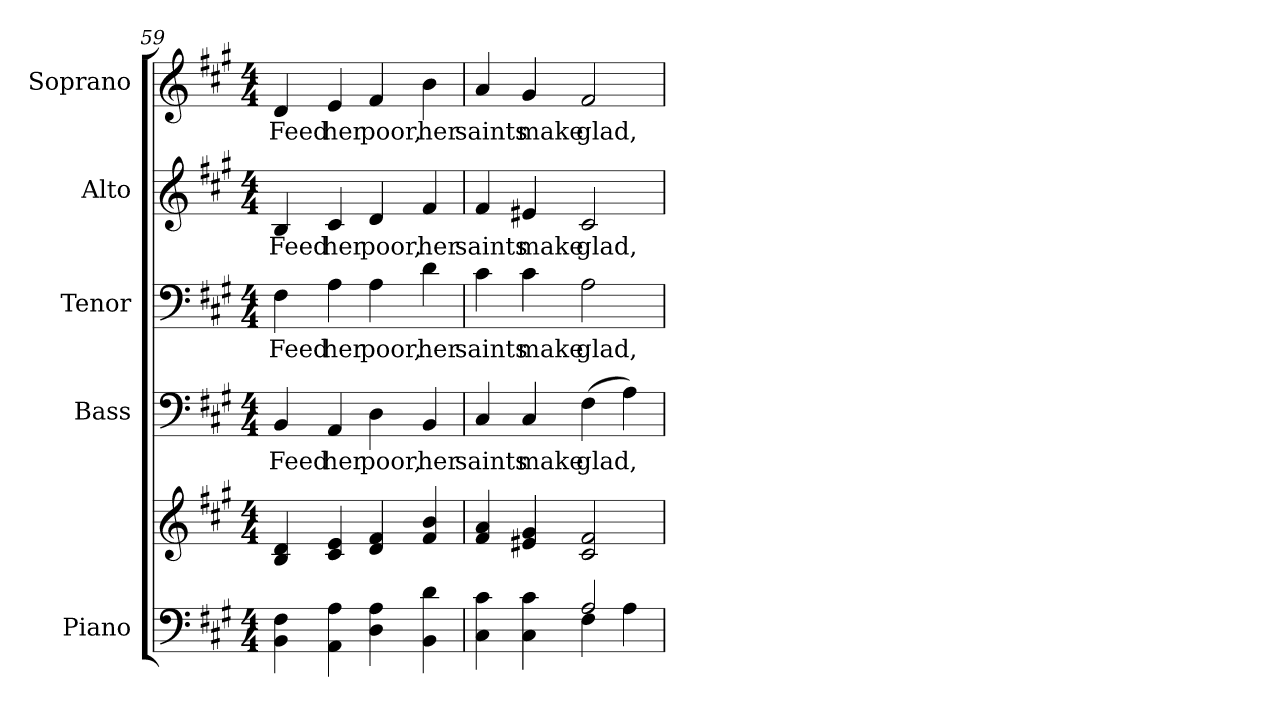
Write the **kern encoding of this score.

**kern	**kern	**kern	**text	**kern	**text	**kern	**text	**kern	**text
*part5	*part5	*part4	*part4	*part3	*part3	*part2	*part2	*part1	*part1
*staff6	*staff5	*staff4	*staff4	*staff3	*staff3	*staff2	*staff2	*staff1	*staff1
*I"Piano	*	*I"Bass	*	*I"Tenor	*	*I"Alto	*	*I"Soprano	*
*I'Pno.	*	*I'B.	*	*I'T.	*	*I'A.	*	*I'S.	*
!!LO:PB:g=z
*clefF4	*clefG2	*clefF4	*	*clefF4	*	*clefG2	*	*clefG2	*
*k[f#c#g#]	*k[f#c#g#]	*k[f#c#g#]	*	*k[f#c#g#]	*	*k[f#c#g#]	*	*k[f#c#g#]	*
*A:	*A:	*A:	*	*A:	*	*A:	*	*A:	*
*M4/4	*M4/4	*M4/4	*	*M4/4	*	*M4/4	*	*M4/4	*
=59	=59	=59	=59	=59	=59	=59	=59	=59	=59
!	!	!	!LO:LY:b:color=#000000	!	!	!	!	!	!
!	!	!	!	!	!LO:LY:b:color=#000000	!	!	!	!
!	!	!	!	!	!	!	!LO:LY:b:color=#000000	!	!
!	!	!	!	!	!	!	!	!	!LO:LY:b:color=#000000
4BBi\ 4F#i	4Bi/ 4di	4BBi/	Feed	4F#i\	Feed	4Bi/	Feed	4di/	Feed
!	!	!	!LO:LY:b:color=#000000	!	!	!	!	!	!
!	!	!	!	!	!LO:LY:b:color=#000000	!	!	!	!
!	!	!	!	!	!	!	!LO:LY:b:color=#000000	!	!
!	!	!	!	!	!	!	!	!	!LO:LY:b:color=#000000
4AAi\ 4Ai	4c#i/ 4ei	4AAi/	her	4Ai\	her	4c#i/	her	4ei/	her
!	!	!	!LO:LY:b:color=#000000	!	!	!	!	!	!
!	!	!	!	!	!LO:LY:b:color=#000000	!	!	!	!
!	!	!	!	!	!	!	!LO:LY:b:color=#000000	!	!
!	!	!	!	!	!	!	!	!	!LO:LY:b:color=#000000
4Di\ 4Ai	4di/ 4f#i	4Di\	poor,	4Ai\	poor,	4di/	poor,	4f#i/	poor,
!	!	!	!LO:LY:b:color=#000000	!	!	!	!	!	!
!	!	!	!	!	!LO:LY:b:color=#000000	!	!	!	!
!	!	!	!	!	!	!	!LO:LY:b:color=#000000	!	!
!	!	!	!	!	!	!	!	!	!LO:LY:b:color=#000000
4BBi\ 4di	4f#i/ 4bi	4BBi/	her	4di\	her	4f#i/	her	4bi\	her
=60	=60	=60	=60	=60	=60	=60	=60	=60	=60
*^	*	*	*	*	*	*	*	*	*
!	!	!	!	!LO:LY:b:color=#000000	!	!	!	!	!	!
!	!	!	!	!	!	!LO:LY:b:color=#000000	!	!	!	!
!	!	!	!	!	!	!	!	!LO:LY:b:color=#000000	!	!
!	!	!	!	!	!	!	!	!	!	!LO:LY:b:color=#000000
4C#i\ 4c#i	2ryy	4f#i/ 4ai	4C#i/	saints	4c#i\	saints	4f#i/	saints	4ai/	saints
!	!	!	!	!LO:LY:b:color=#000000	!	!	!	!	!	!
!	!	!	!	!	!	!LO:LY:b:color=#000000	!	!	!	!
!	!	!	!	!	!	!	!	!LO:LY:b:color=#000000	!	!
!	!	!	!	!	!	!	!	!	!	!LO:LY:b:color=#000000
4C#i\ 4c#i	.	4e#Xi/ 4g#i	4C#i/	make	4c#i\	make	4e#Xi/	make	4g#i/	make
!	!	!	!	!LO:LY:b:color=#000000	!	!	!	!	!	!
!	!	!	!	!	!	!LO:LY:b:color=#000000	!	!	!	!
!	!	!	!	!	!	!	!	!LO:LY:b:color=#000000	!	!
!	!	!	!	!	!	!	!	!	!	!LO:LY:b:color=#000000
2Ai/	4F#i\	2c#i/ 2f#i	(4F#i\	glad,	2Ai\	glad,	2c#i/	glad,	2f#i/	glad,
.	4Ai\	.	4Ai\)	.	.	.	.	.	.	.
*v	*v	*	*	*	*	*	*	*	*	*
=	=	=	=	=	=	=	=	=	=
*-	*-	*-	*-	*-	*-	*-	*-	*-	*-
